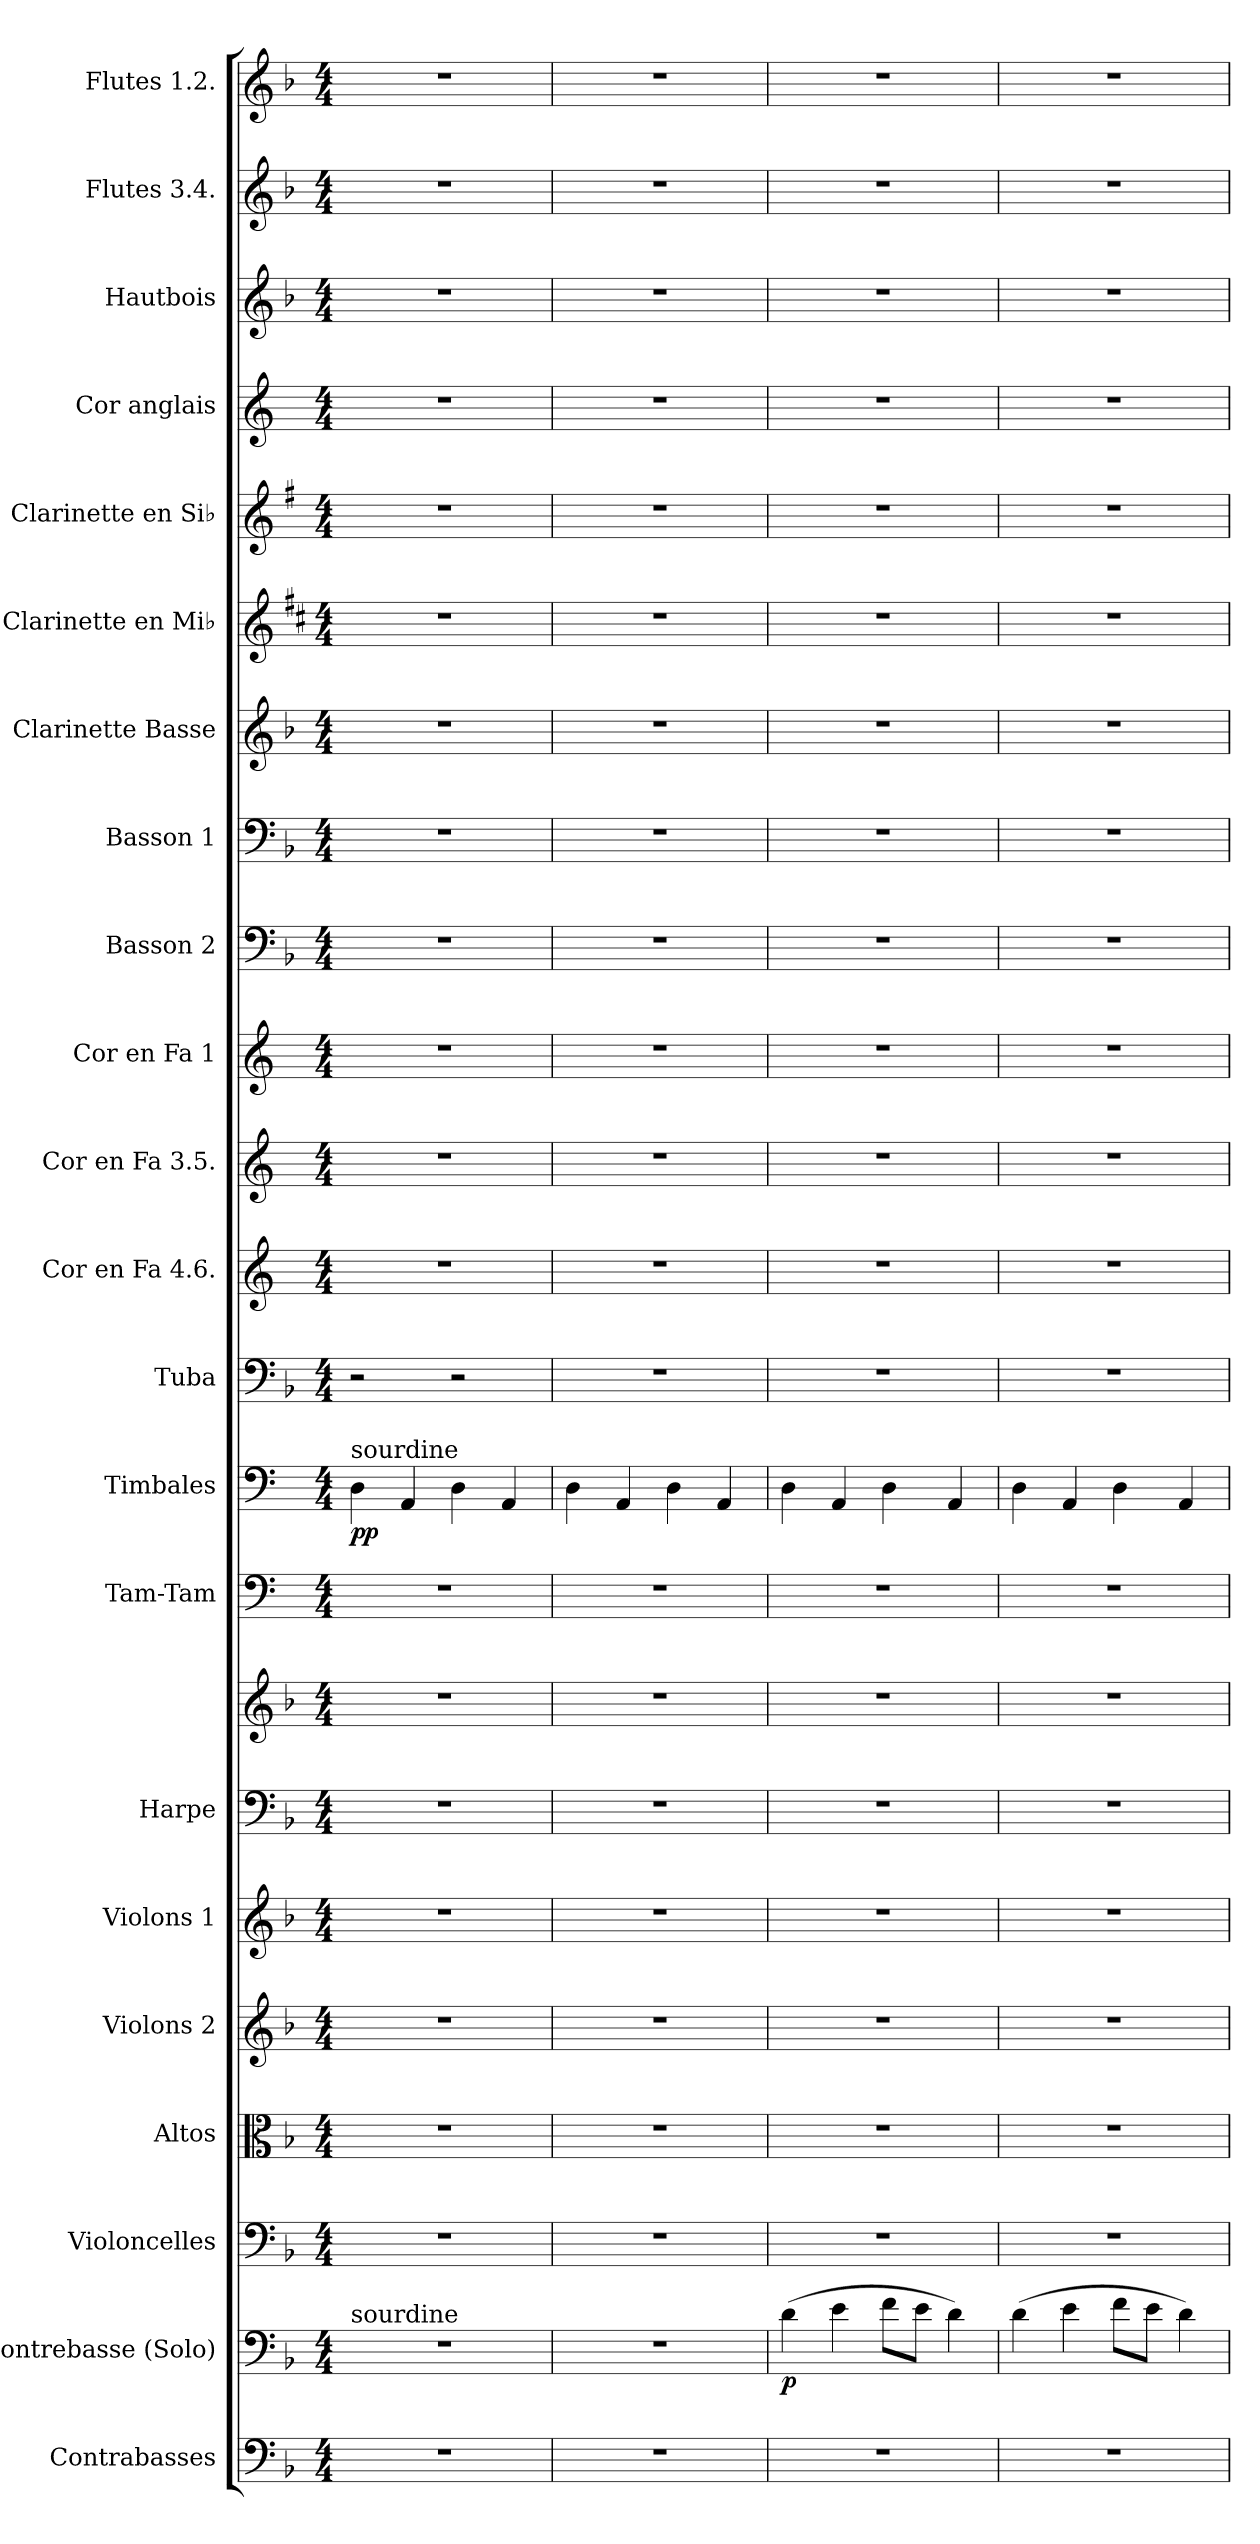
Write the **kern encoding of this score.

**kern	**kern	**dynam	**kern	**kern	**kern	**kern	**kern	**kern	**kern	**kern	**dynam	**kern	**kern	**kern	**kern	**kern	**kern	**kern	**kern	**kern	**kern	**kern	**kern	**kern
*part22	*part21	*part21	*part20	*part19	*part18	*part17	*part16	*part16	*part15	*part14	*part14	*part13	*part12	*part11	*part10	*part9	*part8	*part7	*part6	*part5	*part4	*part3	*part2	*part1
*staff23	*staff22	*staff22	*staff21	*staff20	*staff19	*staff18	*staff17	*staff16	*staff15	*staff14	*staff14	*staff13	*staff12	*staff11	*staff10	*staff9	*staff8	*staff7	*staff6	*staff5	*staff4	*staff3	*staff2	*staff1
*I"Contrabasses	*I"Contrebasse (Solo)	*	*I"Violoncelles	*I"Altos	*I"Violons 2	*I"Violons 1	*I"Harpe	*	*I"Tam-Tam	*I"Timbales	*	*I"Tuba	*I"Cor en Fa 4.6.	*I"Cor en Fa 3.5.	*I"Cor en Fa 1	*I"Basson 2	*I"Basson 1	*I"Clarinette Basse	*I"Clarinette en Mi♭	*I"Clarinette en Si♭	*I"Cor anglais	*I"Hautbois	*I"Flutes 3.4.	*I"Flutes 1.2.
*I'C.b.	*I'C.b.	*	*I'Vlle.	*I'Alt.	*I'Von. 2	*I'Von. 1	*I'Hrp.	*	*I'Tam	*I'Timb.	*	*I'Tba.	*I'Cor Fa 4.6.	*I'Cor Fa 3.5.	*I'Cor Fa 1.	*I'Bsn. 2	*I'Bsn. 1	*I'Cl. B.	*I'Cl Mi♭	*I'Cl Si♭	*I'Cor Angl.	*I'Htb	*I'Fl. 3.4	*I'Fl. 1.2.
*clefF4	*clefF4	*	*clefF4	*clefC3	*clefG2	*clefG2	*clefF4	*clefG2	*clefF4	*clefF4	*	*clefF4	*clefG2	*clefG2	*clefG2	*clefF4	*clefF4	*clefG2	*clefG2	*clefG2	*clefG2	*clefG2	*clefG2	*clefG2
*ITrd7c12	*ITrd7c12	*	*	*	*	*	*	*	*	*	*	*	*ITrd4c7	*ITrd4c7	*ITrd4c7	*	*	*ITrd8c14	*ITrd-2c-3	*ITrd1c2	*ITrd4c7	*	*	*ITrd-7c-12
*k[b-]	*k[b-]	*	*k[b-]	*k[b-]	*k[b-]	*k[b-]	*k[b-]	*k[b-]	*k[]	*k[]	*	*k[b-]	*k[b-]	*k[b-]	*k[b-]	*k[b-]	*k[b-]	*k[b-]	*k[b-]	*k[b-]	*k[b-]	*k[b-]	*k[b-]	*k[b-]
*M4/4	*M4/4	*	*M4/4	*M4/4	*M4/4	*M4/4	*M4/4	*M4/4	*M4/4	*M4/4	*	*M4/4	*M4/4	*M4/4	*M4/4	*M4/4	*M4/4	*M4/4	*M4/4	*M4/4	*M4/4	*M4/4	*M4/4	*M4/4
*MM60	*MM60	*	*MM60	*MM60	*MM60	*MM60	*MM60	*MM60	*MM60	*MM60	*	*MM60	*MM60	*MM60	*MM60	*MM60	*MM60	*MM60	*MM60	*MM60	*MM60	*MM60	*MM60	*MM60
=1	=1	=1	=1	=1	=1	=1	=1	=1	=1	=1	=1	=1	=1	=1	=1	=1	=1	=1	=1	=1	=1	=1	=1	=1
!	!	!	!	!	!	!	!	!	!	!LO:TX:a:t=sourdine	!	!	!	!	!	!	!	!	!	!	!	!	!	!
!	!LO:TX:a:t=sourdine	!	!	!	!	!	!	!	!	!	!	!	!	!	!	!	!	!	!	!	!	!	!	!
!	!	!	!	!	!	!	!	!	!	!	!LO:DY:b	!	!	!	!	!	!	!	!	!	!	!	!	!
1r	1r	.	1r	1r	1r	1r	1r	1r	1r	4D\	pp	2r	1r	1r	1r	1r	1r	1r	1r	1r	1r	1r	1r	1r
.	.	.	.	.	.	.	.	.	.	4AA/	.	.	.	.	.	.	.	.	.	.	.	.	.	.
.	.	.	.	.	.	.	.	.	.	4D\	.	2r	.	.	.	.	.	.	.	.	.	.	.	.
.	.	.	.	.	.	.	.	.	.	4AA/	.	.	.	.	.	.	.	.	.	.	.	.	.	.
=2	=2	=2	=2	=2	=2	=2	=2	=2	=2	=2	=2	=2	=2	=2	=2	=2	=2	=2	=2	=2	=2	=2	=2	=2
1r	1r	.	1r	1r	1r	1r	1r	1r	1r	4D\	.	1r	1r	1r	1r	1r	1r	1r	1r	1r	1r	1r	1r	1r
.	.	.	.	.	.	.	.	.	.	4AA/	.	.	.	.	.	.	.	.	.	.	.	.	.	.
.	.	.	.	.	.	.	.	.	.	4D\	.	.	.	.	.	.	.	.	.	.	.	.	.	.
.	.	.	.	.	.	.	.	.	.	4AA/	.	.	.	.	.	.	.	.	.	.	.	.	.	.
=3	=3	=3	=3	=3	=3	=3	=3	=3	=3	=3	=3	=3	=3	=3	=3	=3	=3	=3	=3	=3	=3	=3	=3	=3
!	!	!LO:DY:b	!	!	!	!	!	!	!	!	!	!	!	!	!	!	!	!	!	!	!	!	!	!
1r	(>4D\	p	1r	1r	1r	1r	1r	1r	1r	4D\	.	1r	1r	1r	1r	1r	1r	1r	1r	1r	1r	1r	1r	1r
.	4E\	.	.	.	.	.	.	.	.	4AA/	.	.	.	.	.	.	.	.	.	.	.	.	.	.
.	8F\L	.	.	.	.	.	.	.	.	4D\	.	.	.	.	.	.	.	.	.	.	.	.	.	.
.	8E\J	.	.	.	.	.	.	.	.	.	.	.	.	.	.	.	.	.	.	.	.	.	.	.
.	4D\)	.	.	.	.	.	.	.	.	4AA/	.	.	.	.	.	.	.	.	.	.	.	.	.	.
=4	=4	=4	=4	=4	=4	=4	=4	=4	=4	=4	=4	=4	=4	=4	=4	=4	=4	=4	=4	=4	=4	=4	=4	=4
1r	(>4D\	.	1r	1r	1r	1r	1r	1r	1r	4D\	.	1r	1r	1r	1r	1r	1r	1r	1r	1r	1r	1r	1r	1r
.	4E\	.	.	.	.	.	.	.	.	4AA/	.	.	.	.	.	.	.	.	.	.	.	.	.	.
.	8F\L	.	.	.	.	.	.	.	.	4D\	.	.	.	.	.	.	.	.	.	.	.	.	.	.
.	8E\J	.	.	.	.	.	.	.	.	.	.	.	.	.	.	.	.	.	.	.	.	.	.	.
.	4D\)	.	.	.	.	.	.	.	.	4AA/	.	.	.	.	.	.	.	.	.	.	.	.	.	.
=	=	=	=	=	=	=	=	=	=	=	=	=	=	=	=	=	=	=	=	=	=	=	=	=
*-	*-	*-	*-	*-	*-	*-	*-	*-	*-	*-	*-	*-	*-	*-	*-	*-	*-	*-	*-	*-	*-	*-	*-	*-
